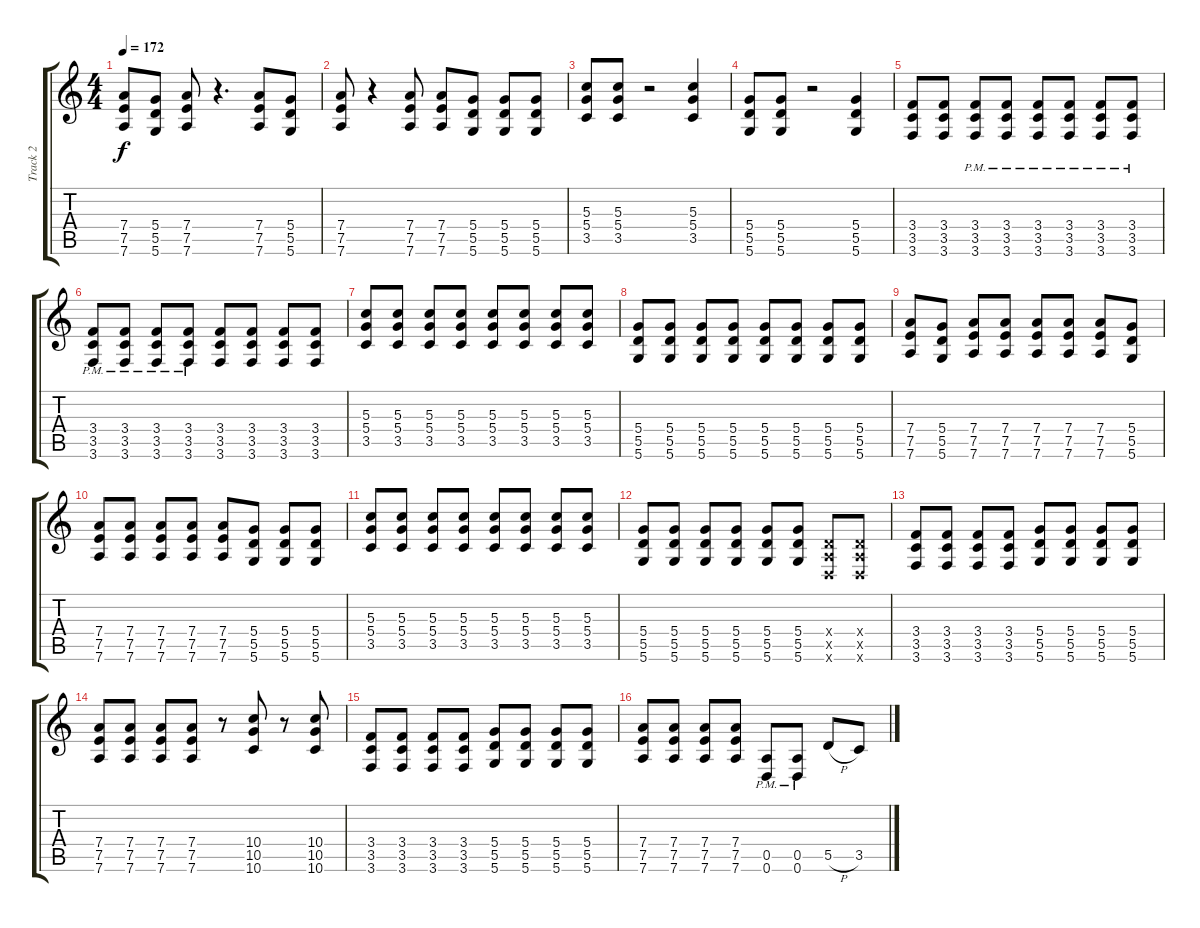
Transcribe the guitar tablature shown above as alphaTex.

\track ("Track 2" "Track 2") {instrument distortionguitar}
\staff {score tabs}
\tuning (E4 B3 G3 D3 A2 D2) {hide}
\ts (4 4)
\tempo 172
\clef g2
\ks c
(7.4 7.5 7.6).8{dy f} (5.4 5.5 5.6).8 (7.4 7.5 7.6).8 r.4{d} (7.4 7.5 7.6).8 (5.4 5.5 5.6).8 |
(7.4 7.5 7.6).8 r.4 (7.4 7.5 7.6).8 (7.4 7.5 7.6).8 (5.4 5.5 5.6).8 (5.4 5.5 5.6).8 (5.4 5.5 5.6).8 |
(5.3 5.4 3.5).8 (5.3 5.4 3.5).8 r.2 (5.3 5.4 3.5).4 |
(5.4 5.5 5.6).8 (5.4 5.5 5.6).8 r.2 (5.4 5.5 5.6).4 |
(3.4 3.5 3.6).8 (3.4 3.5 3.6).8 (3.4{pm} 3.5{pm} 3.6{pm}).8 (3.4{pm} 3.5{pm} 3.6{pm}).8 (3.4{pm} 3.5{pm} 3.6{pm}).8 (3.4{pm} 3.5{pm} 3.6{pm}).8 (3.4{pm} 3.5{pm} 3.6{pm}).8 (3.4{pm} 3.5{pm} 3.6{pm}).8 |
(3.4{pm} 3.5{pm} 3.6{pm}).8 (3.4{pm} 3.5{pm} 3.6{pm}).8 (3.4{pm} 3.5{pm} 3.6{pm}).8 (3.4{pm} 3.5{pm} 3.6{pm}).8 (3.4 3.5 3.6).8 (3.4 3.5 3.6).8 (3.4 3.5 3.6).8 (3.4 3.5 3.6).8 |
(5.3 5.4 3.5).8 (5.3 5.4 3.5).8 (5.3 5.4 3.5).8 (5.3 5.4 3.5).8 (5.3 5.4 3.5).8 (5.3 5.4 3.5).8 (5.3 5.4 3.5).8 (5.3 5.4 3.5).8 |
(5.4 5.5 5.6).8 (5.4 5.5 5.6).8 (5.4 5.5 5.6).8 (5.4 5.5 5.6).8 (5.4 5.5 5.6).8 (5.4 5.5 5.6).8 (5.4 5.5 5.6).8 (5.4 5.5 5.6).8 |
(7.4 7.5 7.6).8 (5.4 5.5 5.6).8 (7.4 7.5 7.6).8 (7.4 7.5 7.6).8 (7.4 7.5 7.6).8 (7.4 7.5 7.6).8 (7.4 7.5 7.6).8 (5.4 5.5 5.6).8 |
(7.4 7.5 7.6).8 (7.4 7.5 7.6).8 (7.4 7.5 7.6).8 (7.4 7.5 7.6).8 (7.4 7.5 7.6).8 (5.4 5.5 5.6).8 (5.4 5.5 5.6).8 (5.4 5.5 5.6).8 |
(5.3 5.4 3.5).8 (5.3 5.4 3.5).8 (5.3 5.4 3.5).8 (5.3 5.4 3.5).8 (5.3 5.4 3.5).8 (5.3 5.4 3.5).8 (5.3 5.4 3.5).8 (5.3 5.4 3.5).8 |
(5.4 5.5 5.6).8 (5.4 5.5 5.6).8 (5.4 5.5 5.6).8 (5.4 5.5 5.6).8 (5.4 5.5 5.6).8 (5.4 5.5 5.6).8 (0.4{x} 0.5{x} 0.6{x}).8 (0.4{x} 0.5{x} 0.6{x}).8 |
(3.4 3.5 3.6).8 (3.4 3.5 3.6).8 (3.4 3.5 3.6).8 (3.4 3.5 3.6).8 (5.4 5.5 5.6).8 (5.4 5.5 5.6).8 (5.4 5.5 5.6).8 (5.4 5.5 5.6).8 |
(7.4 7.5 7.6).8 (7.4 7.5 7.6).8 (7.4 7.5 7.6).8 (7.4 7.5 7.6).8 r.8 (10.4 10.5 10.6).8 r.8 (10.4 10.5 10.6).8 |
(3.4 3.5 3.6).8 (3.4 3.5 3.6).8 (3.4 3.5 3.6).8 (3.4 3.5 3.6).8 (5.4 5.5 5.6).8 (5.4 5.5 5.6).8 (5.4 5.5 5.6).8 (5.4 5.5 5.6).8 |
(7.4 7.5 7.6).8 (7.4 7.5 7.6).8 (7.4 7.5 7.6).8 (7.4 7.5 7.6).8 (0.5{pm} 0.6{pm}).8 (0.5{pm} 0.6{pm}).8 5.5{h}.8 3.5.8
